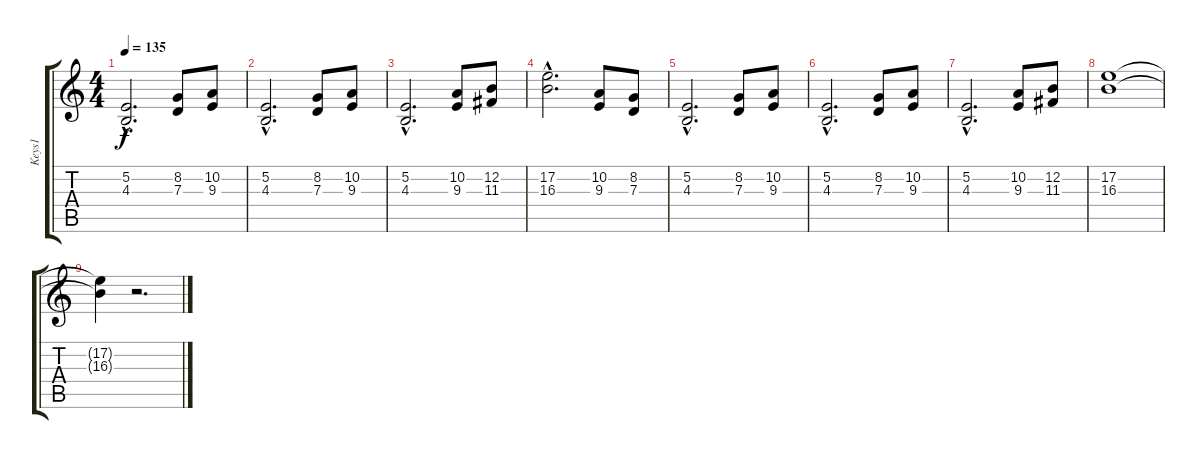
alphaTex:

\track ("Keys1" "Keys1") {instrument stringensemble1}
\staff {score tabs}
\tuning (E4 B3 G3 D3 A2 E2) {hide}
\ts (4 4)
\tempo 135
\clef g2
\ks c
(5.2{hac} 4.3{hac}).2{d dy f} (8.2 7.3).8 (10.2 9.3).8 |
(5.2{hac} 4.3{hac}).2{d} (8.2 7.3).8 (10.2 9.3).8 |
(5.2{hac} 4.3{hac}).2{d} (10.2 9.3).8 (12.2 11.3).8 |
(17.2{hac} 16.3{hac}).2{d} (10.2 9.3).8 (8.2 7.3).8 |
(5.2{hac} 4.3{hac}).2{d} (8.2 7.3).8 (10.2 9.3).8 |
(5.2{hac} 4.3{hac}).2{d} (8.2 7.3).8 (10.2 9.3).8 |
(5.2{hac} 4.3{hac}).2{d} (10.2 9.3).8 (12.2 11.3).8 |
(17.2 16.3).1 |
(17.2{t} 16.3{t}).4 r.2{d}
